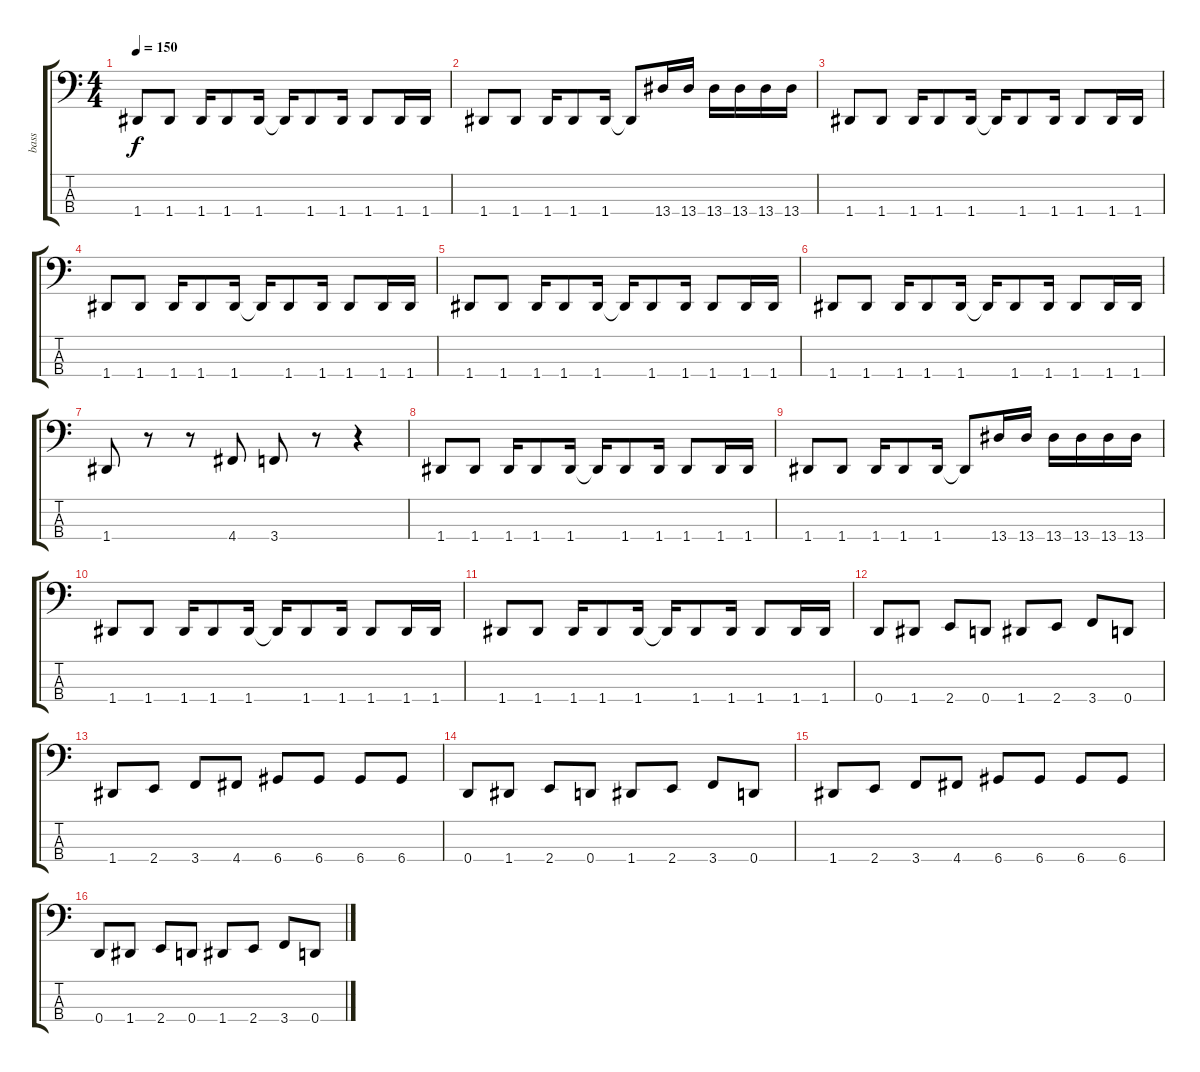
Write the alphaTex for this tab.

\track ("bass" "bass") {instrument electricbasspick}
\staff {score tabs}
\tuning (G2 D2 A1 D1) {hide}
\ts (4 4)
\tempo 150
\clef f4
\ks c
1.4.8{dy f} 1.4.8 1.4.16 1.4.8 1.4.16 1.4{t}.16 1.4.8 1.4.16 1.4.8 1.4.16 1.4.16 |
1.4.8 1.4.8 1.4.16 1.4.8 1.4.16 1.4{t}.8 13.4.16 13.4.16 13.4.16 13.4.16 13.4.16 13.4.16 |
1.4.8 1.4.8 1.4.16 1.4.8 1.4.16 1.4{t}.16 1.4.8 1.4.16 1.4.8 1.4.16 1.4.16 |
1.4.8 1.4.8 1.4.16 1.4.8 1.4.16 1.4{t}.16 1.4.8 1.4.16 1.4.8 1.4.16 1.4.16 |
1.4.8 1.4.8 1.4.16 1.4.8 1.4.16 1.4{t}.16 1.4.8 1.4.16 1.4.8 1.4.16 1.4.16 |
1.4.8 1.4.8 1.4.16 1.4.8 1.4.16 1.4{t}.16 1.4.8 1.4.16 1.4.8 1.4.16 1.4.16 |
1.4.8 r.8 r.8 4.4.8 3.4.8 r.8 r.4 |
1.4.8 1.4.8 1.4.16 1.4.8 1.4.16 1.4{t}.16 1.4.8 1.4.16 1.4.8 1.4.16 1.4.16 |
1.4.8 1.4.8 1.4.16 1.4.8 1.4.16 1.4{t}.8 13.4.16 13.4.16 13.4.16 13.4.16 13.4.16 13.4.16 |
1.4.8 1.4.8 1.4.16 1.4.8 1.4.16 1.4{t}.16 1.4.8 1.4.16 1.4.8 1.4.16 1.4.16 |
1.4.8 1.4.8 1.4.16 1.4.8 1.4.16 1.4{t}.16 1.4.8 1.4.16 1.4.8 1.4.16 1.4.16 |
0.4.8 1.4.8 2.4.8 0.4.8 1.4.8 2.4.8 3.4.8 0.4.8 |
1.4.8 2.4.8 3.4.8 4.4.8 6.4.8 6.4.8 6.4.8 6.4.8 |
0.4.8 1.4.8 2.4.8 0.4.8 1.4.8 2.4.8 3.4.8 0.4.8 |
1.4.8 2.4.8 3.4.8 4.4.8 6.4.8 6.4.8 6.4.8 6.4.8 |
0.4.8 1.4.8 2.4.8 0.4.8 1.4.8 2.4.8 3.4.8 0.4.8
